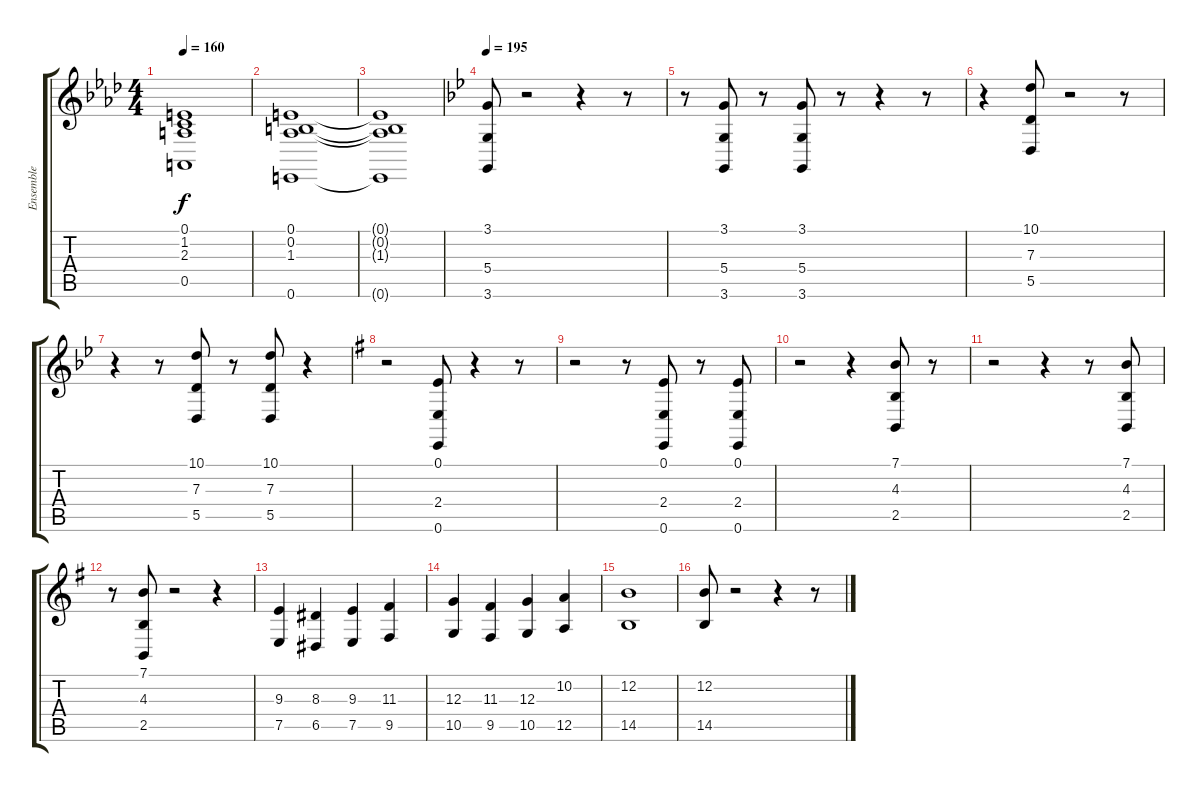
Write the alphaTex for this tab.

\track ("Ensemble" "Ensemble") {instrument stringensemble1}
\staff {score tabs}
\tuning (E4 B3 G3 D3 A2 E2) {hide}
\ts (4 4)
\tempo 160
\clef g2
\ks fminor
(0.1{t} 1.2{t} 2.3{t} 0.5{t}).1{dy f} |
(0.1 0.2 1.3 0.6).1 |
(0.1{t} 0.2{t} 1.3{t} 0.6{t}).1 |
\section ("" "")
\tempo 195
\ks gminor
(3.1 5.4 3.6).8 r.2 r.4 r.8 |
r.8 (3.1 5.4 3.6).8 r.8 (3.1 5.4 3.6).8 r.8 r.4 r.8 |
r.4 (10.1 7.3 5.5).8 r.2 r.8 |
r.4 r.8 (10.1 7.3 5.5).8 r.8 (10.1 7.3 5.5).8 r.4 |
\ks eminor
r.2 (0.1 2.4 0.6).8 r.4 r.8 |
r.2 r.8 (0.1 2.4 0.6).8 r.8 (0.1 2.4 0.6).8 |
r.2 r.4 (7.1 4.3 2.5).8 r.8 |
r.2 r.4 r.8 (7.1 4.3 2.5).8 |
r.8 (7.1 4.3 2.5).8 r.2 r.4 |
(9.3 7.5).4 (8.3 6.5).4 (9.3 7.5).4 (11.3 9.5).4 |
(12.3 10.5).4 (11.3 9.5).4 (12.3 10.5).4 (10.2 12.5).4 |
(12.2 14.5).1 |
(12.2 14.5).8 r.2 r.4 r.8
